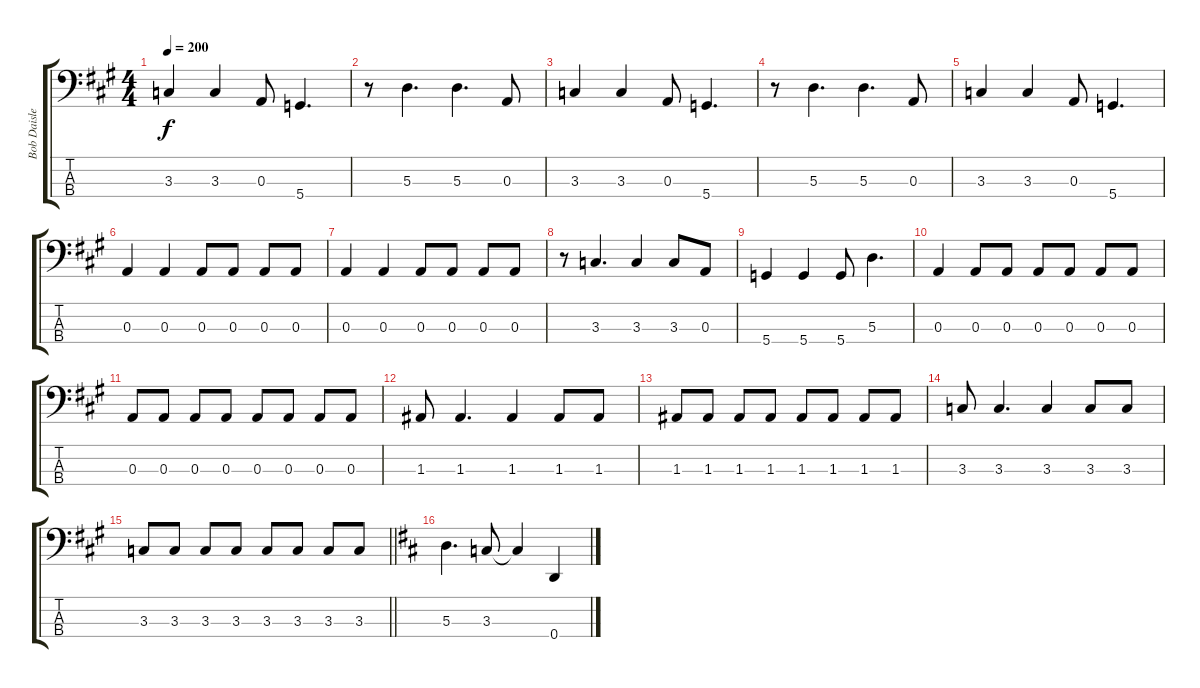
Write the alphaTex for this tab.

\track ("Bob Daisley" "Bob Daisle") {instrument electricbassfinger}
\staff {score tabs}
\tuning (G2 D2 A1 D1) {hide}
\ts (4 4)
\tempo 200
\clef f4
\ks a
3.3.4{dy f} 3.3.4 0.3.8 5.4.4{d} |
r.8 5.3.4{d} 5.3.4{d} 0.3.8 |
3.3.4 3.3.4 0.3.8 5.4.4{d} |
r.8 5.3.4{d} 5.3.4{d} 0.3.8 |
3.3.4 3.3.4 0.3.8 5.4.4{d} |
0.3.4 0.3.4 0.3.8 0.3.8 0.3.8 0.3.8 |
0.3.4 0.3.4 0.3.8 0.3.8 0.3.8 0.3.8 |
r.8 3.3.4{d} 3.3.4 3.3.8 0.3.8 |
5.4.4 5.4.4 5.4.8 5.3.4{d} |
0.3.4 0.3.8 0.3.8 0.3.8 0.3.8 0.3.8 0.3.8 |
0.3.8 0.3.8 0.3.8 0.3.8 0.3.8 0.3.8 0.3.8 0.3.8 |
1.3.8 1.3.4{d} 1.3.4 1.3.8 1.3.8 |
1.3.8 1.3.8 1.3.8 1.3.8 1.3.8 1.3.8 1.3.8 1.3.8 |
3.3.8 3.3.4{d} 3.3.4 3.3.8 3.3.8 |
\barLineRight lightlight
3.3.8 3.3.8 3.3.8 3.3.8 3.3.8 3.3.8 3.3.8 3.3.8 |
\ks d
5.3.4{d} 3.3.8 3.3{t}.4 0.4.4
